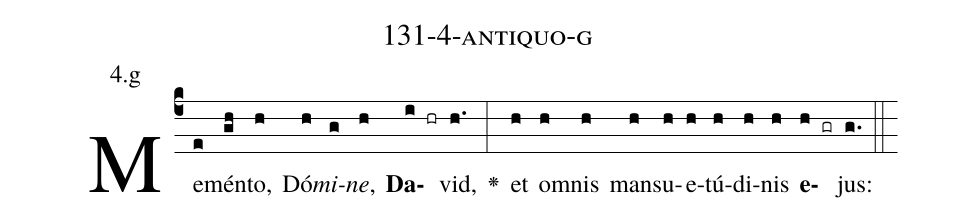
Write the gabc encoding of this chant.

name: 131-4-antiquo-g;
annotation: 4.g;
%%
(c4)Me(e)mén(gh)to,(h) Dó(h)<i>mi</i>(g)<i>ne</i>,(h) <b>Da</b>(i hr)vid,(h.) <v>\greheightstar</v>(:) et(h) om(h)nis(h) man(h)su(h)e(h)tú(h)di(h)nis(h) <b>e</b>(h gr)jus:(g.) (::)


%E(h) u(h) o(h) u(h) a(h) e.(g.) (::)
